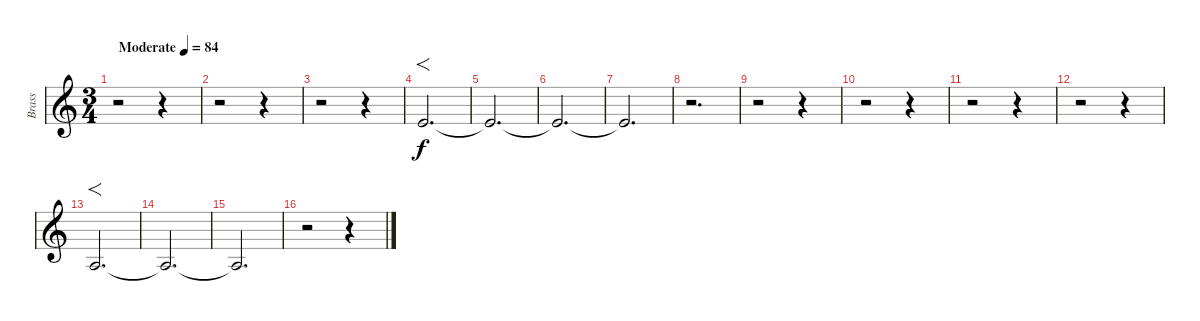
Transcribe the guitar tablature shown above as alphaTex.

\track ("Brass" "Brass") {instrument synthbrass1}
\staff {score}
\tuning (E4 B3 G3 D3 A2 E2) {hide}
\ts (3 4)
\tempo (84 "Moderate")
\clef g2
\ks c
r.2{dy f instrument synthbrass1} r.4 |
r.2 r.4 |
r.2 r.4 |
0.1.2{f d} |
0.1{t}.2{d} |
0.1{t}.2{d} |
0.1{t}.2{d volume 0} |
r.2{d volume 7} |
r.2 r.4 |
r.2 r.4 |
r.2 r.4 |
r.2 r.4 |
2.3.2{f d} |
2.3{t}.2{d} |
2.3{t}.2{d} |
r.2 r.4
